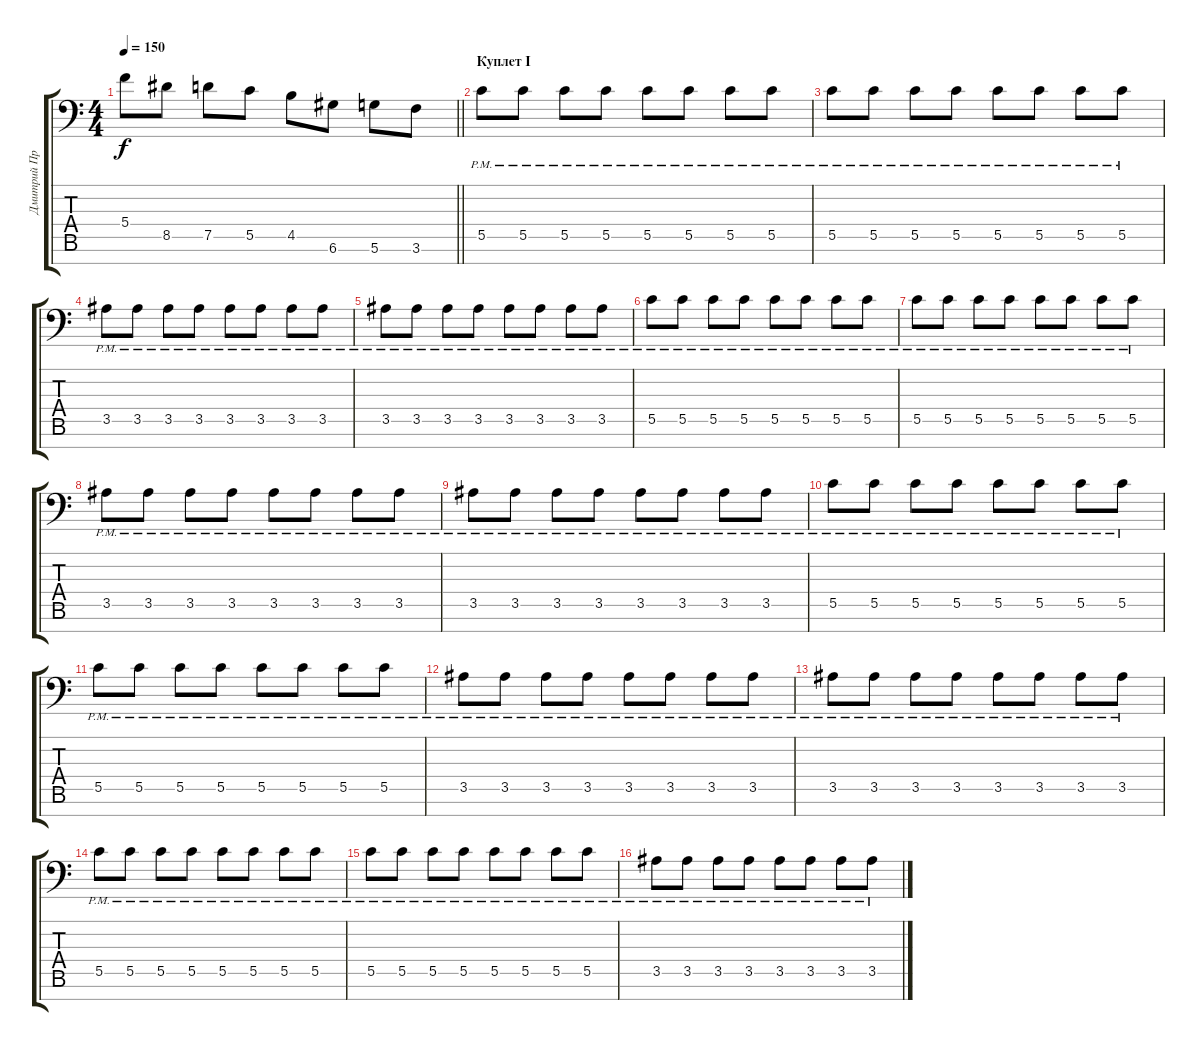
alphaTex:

\track ("Дмитрий Процко" "Дмитрий Пр") {instrument distortionguitar}
\staff {score tabs}
\tuning (D4 A3 F3 C3 G2 D2 A1) {hide}
\ts (4 4)
\tempo 150
\clef f4
\barLineRight lightlight
\ks c
5.4{t}.8{dy f} 8.5.8 7.5.8 5.5.8 4.5.8 6.6.8 5.6.8 3.6.8 |
\section ("" "Куплет I")
5.5{pm}.8 5.5{pm}.8 5.5{pm}.8 5.5{pm}.8 5.5{pm}.8 5.5{pm}.8 5.5{pm}.8 5.5{pm}.8 |
5.5{pm}.8 5.5{pm}.8 5.5{pm}.8 5.5{pm}.8 5.5{pm}.8 5.5{pm}.8 5.5{pm}.8 5.5{pm}.8 |
3.5{pm}.8 3.5{pm}.8 3.5{pm}.8 3.5{pm}.8 3.5{pm}.8 3.5{pm}.8 3.5{pm}.8 3.5{pm}.8 |
3.5{pm}.8 3.5{pm}.8 3.5{pm}.8 3.5{pm}.8 3.5{pm}.8 3.5{pm}.8 3.5{pm}.8 3.5{pm}.8 |
5.5{pm}.8 5.5{pm}.8 5.5{pm}.8 5.5{pm}.8 5.5{pm}.8 5.5{pm}.8 5.5{pm}.8 5.5{pm}.8 |
5.5{pm}.8 5.5{pm}.8 5.5{pm}.8 5.5{pm}.8 5.5{pm}.8 5.5{pm}.8 5.5{pm}.8 5.5{pm}.8 |
3.5{pm}.8 3.5{pm}.8 3.5{pm}.8 3.5{pm}.8 3.5{pm}.8 3.5{pm}.8 3.5{pm}.8 3.5{pm}.8 |
3.5{pm}.8 3.5{pm}.8 3.5{pm}.8 3.5{pm}.8 3.5{pm}.8 3.5{pm}.8 3.5{pm}.8 3.5{pm}.8 |
5.5{pm}.8 5.5{pm}.8 5.5{pm}.8 5.5{pm}.8 5.5{pm}.8 5.5{pm}.8 5.5{pm}.8 5.5{pm}.8 |
5.5{pm}.8 5.5{pm}.8 5.5{pm}.8 5.5{pm}.8 5.5{pm}.8 5.5{pm}.8 5.5{pm}.8 5.5{pm}.8 |
3.5{pm}.8 3.5{pm}.8 3.5{pm}.8 3.5{pm}.8 3.5{pm}.8 3.5{pm}.8 3.5{pm}.8 3.5{pm}.8 |
3.5{pm}.8 3.5{pm}.8 3.5{pm}.8 3.5{pm}.8 3.5{pm}.8 3.5{pm}.8 3.5{pm}.8 3.5{pm}.8 |
5.5{pm}.8 5.5{pm}.8 5.5{pm}.8 5.5{pm}.8 5.5{pm}.8 5.5{pm}.8 5.5{pm}.8 5.5{pm}.8 |
5.5{pm}.8 5.5{pm}.8 5.5{pm}.8 5.5{pm}.8 5.5{pm}.8 5.5{pm}.8 5.5{pm}.8 5.5{pm}.8 |
3.5{pm}.8 3.5{pm}.8 3.5{pm}.8 3.5{pm}.8 3.5{pm}.8 3.5{pm}.8 3.5{pm}.8 3.5{pm}.8
